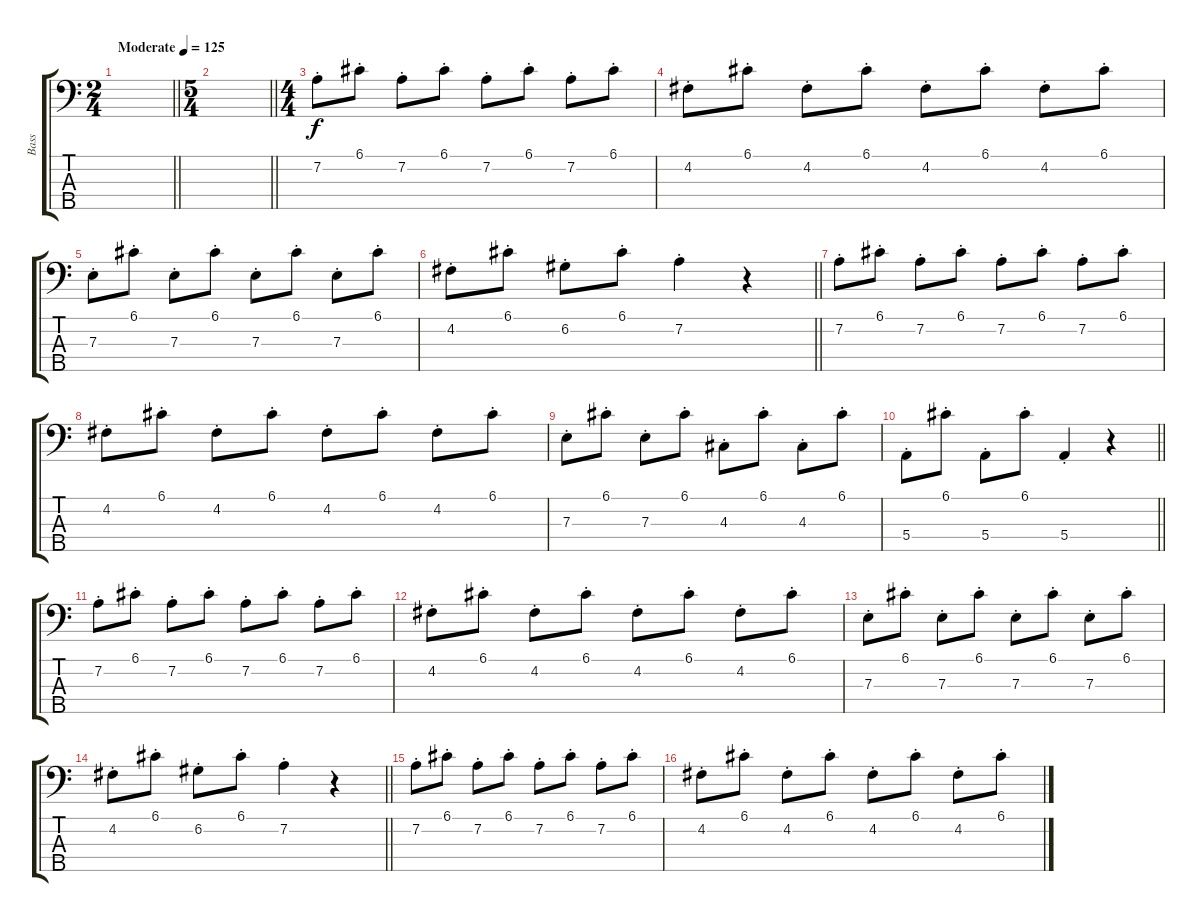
\track ("Bass" "Bass") {instrument electricbassfinger}
\staff {score tabs}
\tuning (G2 D2 A1 E1 B0) {hide}
\ts (2 4)
\tempo (125 "Moderate")
\clef f4
\barLineRight lightlight
\ks c
|
\ts (5 4)
\barLineRight lightlight
|
\ts (4 4)
7.2{st}.8 6.1{st}.8 7.2{st}.8 6.1{st}.8 7.2{st}.8 6.1{st}.8 7.2{st}.8 6.1{st}.8 |
4.2{st}.8 6.1{st}.8 4.2{st}.8 6.1{st}.8 4.2{st}.8 6.1{st}.8 4.2{st}.8 6.1{st}.8 |
7.3{st}.8 6.1{st}.8 7.3{st}.8 6.1{st}.8 7.3{st}.8 6.1{st}.8 7.3{st}.8 6.1{st}.8 |
\barLineRight lightlight
4.2{st}.8 6.1{st}.8 6.2{st}.8 6.1{st}.8 7.2{st}.4 r.4 |
7.2{st}.8 6.1{st}.8 7.2{st}.8 6.1{st}.8 7.2{st}.8 6.1{st}.8 7.2{st}.8 6.1{st}.8 |
4.2{st}.8 6.1{st}.8 4.2{st}.8 6.1{st}.8 4.2{st}.8 6.1{st}.8 4.2{st}.8 6.1{st}.8 |
7.3{st}.8 6.1{st}.8 7.3{st}.8 6.1{st}.8 4.3{st}.8 6.1{st}.8 4.3{st}.8 6.1{st}.8 |
\barLineRight lightlight
5.4{st}.8 6.1{st}.8 5.4{st}.8 6.1{st}.8 5.4{st}.4 r.4 |
7.2{st}.8 6.1{st}.8 7.2{st}.8 6.1{st}.8 7.2{st}.8 6.1{st}.8 7.2{st}.8 6.1{st}.8 |
4.2{st}.8 6.1{st}.8 4.2{st}.8 6.1{st}.8 4.2{st}.8 6.1{st}.8 4.2{st}.8 6.1{st}.8 |
7.3{st}.8 6.1{st}.8 7.3{st}.8 6.1{st}.8 7.3{st}.8 6.1{st}.8 7.3{st}.8 6.1{st}.8 |
\barLineRight lightlight
4.2{st}.8 6.1{st}.8 6.2{st}.8 6.1{st}.8 7.2{st}.4 r.4 |
7.2{st}.8 6.1{st}.8 7.2{st}.8 6.1{st}.8 7.2{st}.8 6.1{st}.8 7.2{st}.8 6.1{st}.8 |
4.2{st}.8 6.1{st}.8 4.2{st}.8 6.1{st}.8 4.2{st}.8 6.1{st}.8 4.2{st}.8 6.1{st}.8
